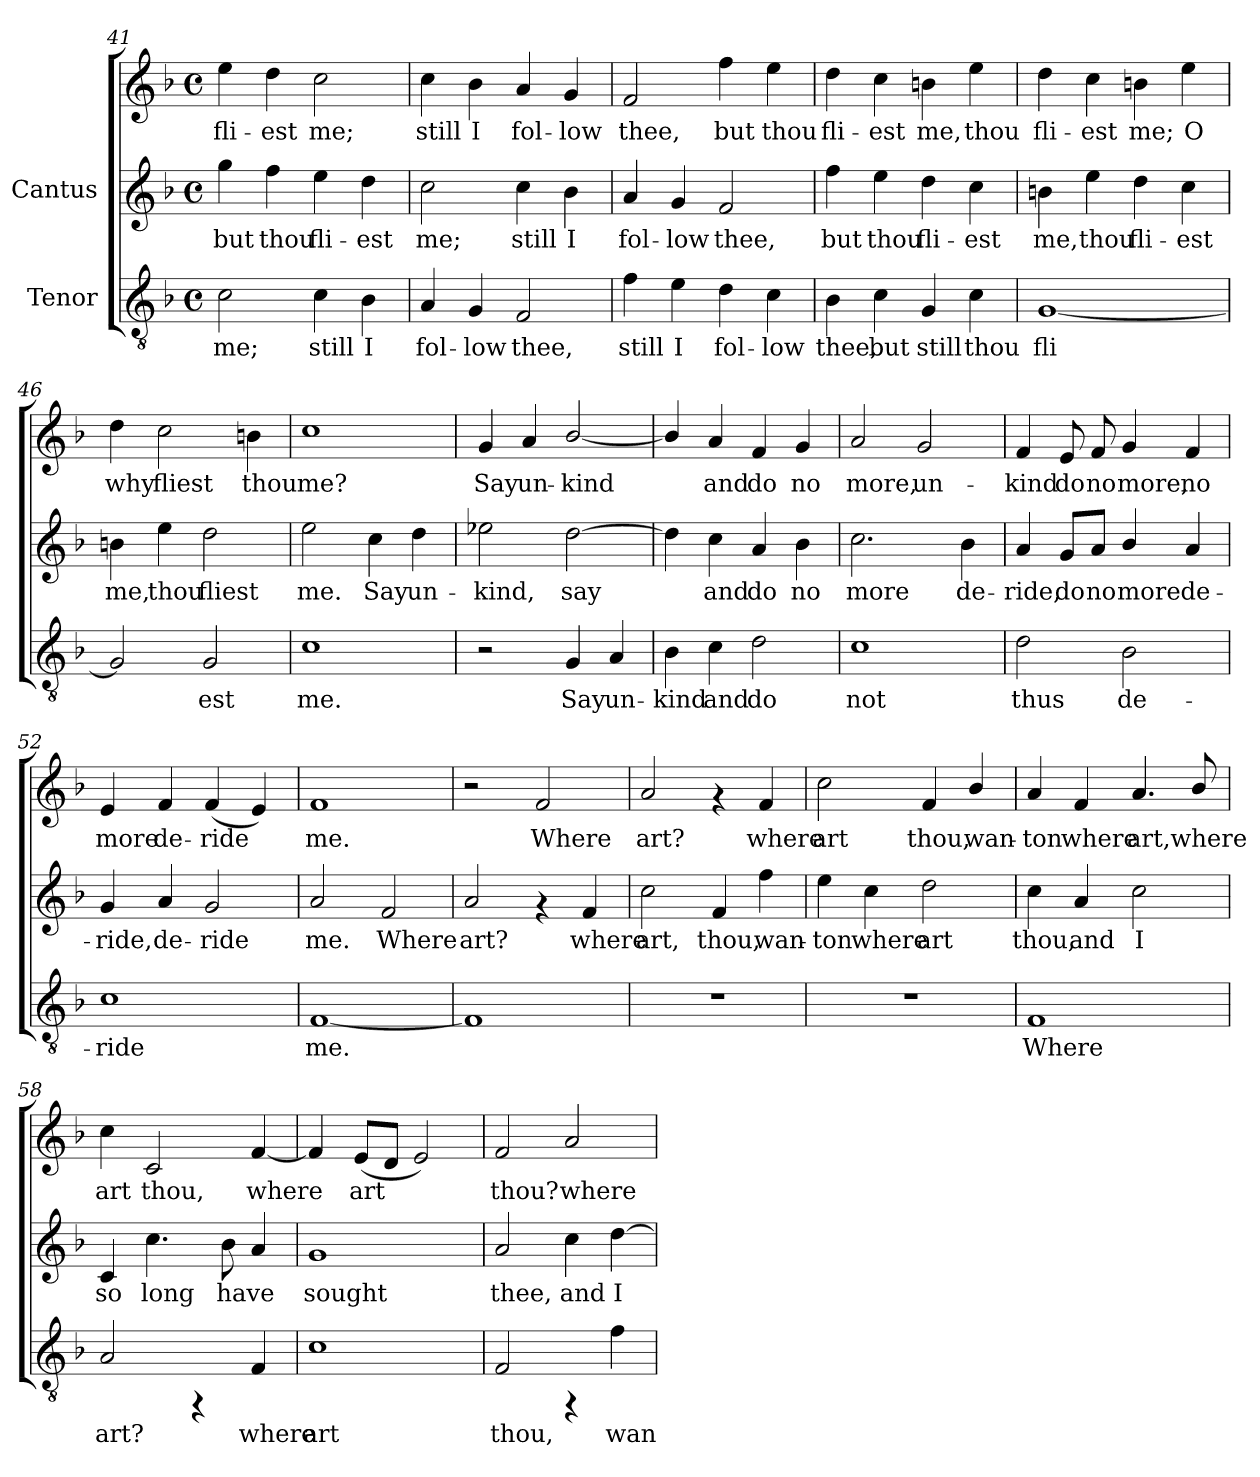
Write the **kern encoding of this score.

**kern	**text	**kern	**text	**kern	**text
*part2	*part2	*part1	*part1	*part1	*part1
*staff3	*staff3	*staff2	*staff2	*staff1	*staff1
*I"Tenor	*	*I"Cantus	*	*	*
!!LO:PB:g=z
*clefGv2	*	*clefG2	*	*clefG2	*
*k[b-]	*	*k[b-]	*	*k[b-]	*
*F:	*	*F:	*	*F:	*
*M4/4	*	*M4/4	*	*M4/4	*
*met(c)	*	*met(c)	*	*met(c)	*
=41	=41	=41	=41	=41	=41
!	!LO:LY:b:cj	!	!LO:LY:b:cj	!	!LO:LY:b:cj
2c\	me;	4gg\	but	4ee\	fli-
!	!	!	!LO:LY:b:cj	!	!LO:LY:b:cj
.	.	4ff\	thou	4dd\	-est
!	!LO:LY:b:cj	!	!LO:LY:b:cj	!	!LO:LY:b:cj
4c\	still	4ee\	fli-	2cc\	me;
!	!LO:LY:b:cj	!	!LO:LY:b:cj	!	!
4B-\	I	4dd\	-est	.	.
=42	=42	=42	=42	=42	=42
!	!LO:LY:b:cj	!	!LO:LY:b:cj	!	!LO:LY:b:cj
4A/	fol-	2cc\	me;	4cc\	still
!	!LO:LY:b:cj	!	!	!	!LO:LY:b:cj
4G/	-low	.	.	4b-\	I
!	!LO:LY:b:cj	!	!LO:LY:b:cj	!	!LO:LY:b:cj
2F/	thee,	4cc\	still	4a/	fol-
!	!	!	!LO:LY:b:cj	!	!LO:LY:b:cj
.	.	4b-\	I	4g/	-low
=43	=43	=43	=43	=43	=43
!	!LO:LY:b:cj	!	!LO:LY:b:cj	!	!LO:LY:b:cj
4f\	still	4a/	fol-	2f/	thee,
!	!LO:LY:b:cj	!	!LO:LY:b:cj	!	!
4e\	I	4g/	-low	.	.
!	!LO:LY:b:cj	!	!LO:LY:b:cj	!	!LO:LY:b:cj
4d\	fol-	2f/	thee,	4ff\	but
!	!LO:LY:b:cj	!	!	!	!LO:LY:b:cj
4c\	-low	.	.	4ee\	thou
=44	=44	=44	=44	=44	=44
!	!LO:LY:b:cj	!	!LO:LY:b:cj	!	!LO:LY:b:cj
4B-\	thee,	4ff\	but	4dd\	fli-
!	!LO:LY:b:cj	!	!LO:LY:b:cj	!	!LO:LY:b:cj
4c\	but	4ee\	thou	4cc\	-est
!	!LO:LY:b:cj	!	!LO:LY:b:cj	!	!LO:LY:b:cj
4G/	still	4dd\	fli-	4bn\	me,
!	!LO:LY:b:cj	!	!LO:LY:b:cj	!	!LO:LY:b:cj
4c\	thou	4cc\	-est	4ee\	thou
!!LO:LB:g=z
=45	=45	=45	=45	=45	=45
!	!LO:LY:b:cj	!	!LO:LY:b:cj	!	!LO:LY:b:cj
[<1G	fli-	4bn\	me,	4dd\	fli-
!	!	!	!LO:LY:b:cj	!	!LO:LY:b:cj
.	.	4ee\	thou	4cc\	-est
!	!	!	!LO:LY:b:cj	!	!LO:LY:b:cj
.	.	4dd\	fli-	4bn\	me;
!	!	!	!LO:LY:b:cj	!	!LO:LY:b:cj
.	.	4cc\	-est	4ee\	O
=46	=46	=46	=46	=46	=46
!	!LO:LY:b:cj	!	!LO:LY:b:cj	!	!LO:LY:b:cj
2G/]	-	4bn\	me,	4dd\	why
!	!	!	!LO:LY:b:cj	!	!LO:LY:b:cj
.	.	4ee\	thou	2cc\	fliest
!	!LO:LY:b:cj	!	!LO:LY:b:cj	!	!
2G/	est	2dd\	fliest	.	.
!	!	!	!	!	!LO:LY:b:cj
.	.	.	.	4bn\	thou
=47	=47	=47	=47	=47	=47
!	!LO:LY:b:cj	!	!LO:LY:b:cj	!	!LO:LY:b:cj
1c	me.	2ee\	me.	1cc	me?
!	!	!	!LO:LY:b:cj	!	!
.	.	4cc\	Say	.	.
!	!	!	!LO:LY:b:cj	!	!
.	.	4dd\	un-	.	.
=48	=48	=48	=48	=48	=48
!	!	!	!LO:LY:b:cj	!	!LO:LY:b:cj
2r	.	2ee-X\	kind,	4g/	-Say
!	!	!	!	!	!LO:LY:b:cj
.	.	.	.	4a/	un-
!	!LO:LY:b:cj	!	!LO:LY:b:cj	!	!LO:LY:b:cj
4G/	Say	[>2dd\	say	[<2b-/	-kind
!	!LO:LY:b:cj	!	!	!	!
4A/	un-	.	.	.	.
=49	=49	=49	=49	=49	=49
!	!LO:LY:b:cj	!	!LO:LY:b:cj	!	!LO:LY:b:cj
4B-\	-kind	4dd\]	.	4b-/]	.
!	!LO:LY:b:cj	!	!LO:LY:b:cj	!	!LO:LY:b:cj
4c\	and	4cc\	and	4a/	and
!	!LO:LY:b:cj	!	!LO:LY:b:cj	!	!LO:LY:b:cj
2d\	do	4a/	do	4f/	do
!	!	!	!LO:LY:b:cj	!	!LO:LY:b:cj
.	.	4b-\	no	4g/	no
!!LO:LB:g=z
=50	=50	=50	=50	=50	=50
!	!LO:LY:b:cj	!	!LO:LY:b:cj	!	!LO:LY:b:cj
1c	not	2.cc\	-more	2a/	more,
!	!	!	!	!	!LO:LY:b:cj
.	.	.	.	2g/	un-
!	!	!	!LO:LY:b:cj	!	!
.	.	4b-\	de-	.	.
=51	=51	=51	=51	=51	=51
!	!LO:LY:b:cj	!	!LO:LY:b:cj	!	!LO:LY:b:cj
2d\	thus	4a/	ride,	4f/	-kind
!	!	!	!LO:LY:b:cj	!	!LO:LY:b:cj
.	.	8g/L	do	8e/	do
!	!	!	!LO:LY:b:cj	!	!LO:LY:b:cj
.	.	8a/J	no	8f/	no
!	!LO:LY:b:cj	!	!LO:LY:b:cj	!	!LO:LY:b:cj
2B-\	de-	4b-/	more	4g/	more,
!	!	!	!LO:LY:b:cj	!	!LO:LY:b:cj
.	.	4a/	de-	4f/	no
=52	=52	=52	=52	=52	=52
!	!LO:LY:b:cj	!	!LO:LY:b:cj	!	!LO:LY:b:cj
1c	-ride	4g/	ride,	4e/	-more
!	!	!	!LO:LY:b:cj	!	!LO:LY:b:cj
.	.	4a/	de-	4f/	de-
!	!	!	!LO:LY:b:cj	!	!LO:LY:b:cj
.	.	2g/	-ride	(<4f/	-ride
!	!	!	!	!	!LO:LY:b:cj
.	.	.	.	4e/)	.
=53	=53	=53	=53	=53	=53
!	!LO:LY:b:cj	!	!LO:LY:b:cj	!	!LO:LY:b:cj
[<1F	me.	2a/	me.	1f	me.
!	!	!	!LO:LY:b:cj	!	!
.	.	2f/	Where	.	.
=54	=54	=54	=54	=54	=54
!	!	!	!LO:LY:b:cj	!	!
1F]	.	2a/	art?	2r	.
!	!	!	!	!	!LO:LY:b:cj
.	.	4rf	.	2f/	Where
!	!	!	!LO:LY:b:cj	!	!
.	.	4f/	where	.	.
!!LO:LB:g=z
=55	=55	=55	=55	=55	=55
!	!	!	!LO:LY:b:cj	!	!LO:LY:b:cj
1r	.	2cc\	art,	2a/	art?
!	!	!	!LO:LY:b:cj	!	!
.	.	4f/	thou,	4rf	.
!	!	!	!LO:LY:b:cj	!	!LO:LY:b:cj
.	.	4ff\	wan-	4f/	where
=56	=56	=56	=56	=56	=56
!	!	!	!LO:LY:b:cj	!	!LO:LY:b:cj
1r	.	4ee\	-ton	2cc\	-art
!	!	!	!LO:LY:b:cj	!	!
.	.	4cc\	where	.	.
!	!	!	!LO:LY:b:cj	!	!LO:LY:b:cj
.	.	2dd\	art	4f/	thou,
!	!	!	!	!	!LO:LY:b:cj
.	.	.	.	4b-/	wan-
=57	=57	=57	=57	=57	=57
!	!LO:LY:b:cj	!	!LO:LY:b:cj	!	!LO:LY:b:cj
1F	Where	4cc\	thou,	4a/	ton
!	!	!	!LO:LY:b:cj	!	!LO:LY:b:cj
.	.	4a/	and	4f/	where
!	!	!	!LO:LY:b:cj	!	!LO:LY:b:cj
.	.	2cc\	I	4.a/	art,
!	!	!	!	!	!LO:LY:b:cj
.	.	.	.	8b-/	where
=58	=58	=58	=58	=58	=58
!	!LO:LY:b:cj	!	!LO:LY:b:cj	!	!LO:LY:b:cj
2A/	art?	4c/	so	4cc\	art
!	!	!	!LO:LY:b:cj	!	!LO:LY:b:cj
.	.	4.cc\	long	2c/	thou,
4rFF	.	.	.	.	.
!	!	!	!LO:LY:b:cj	!	!
.	.	8b-\	have	.	.
!	!LO:LY:b:cj	!	!LO:LY:b:cj	!	!LO:LY:b:cj
4F/	where	4a/	.	[<4f/	where
=59	=59	=59	=59	=59	=59
!	!LO:LY:b:cj	!	!LO:LY:b:cj	!	!LO:LY:b:cj
1c	art	1g	sought	4f/]	.
!	!	!	!	!	!LO:LY:b:cj
.	.	.	.	(<8e/L	art
!	!	!	!	!	!LO:LY:b:cj
.	.	.	.	8d/J	.
!	!	!	!	!	!LO:LY:b:cj
.	.	.	.	2e/)	.
!!LO:LB:g=z
=60	=60	=60	=60	=60	=60
!	!LO:LY:b:cj	!	!LO:LY:b:cj	!	!LO:LY:b:cj
2F/	thou,	2a/	thee,	2f/	thou?
!	!	!	!LO:LY:b:cj	!	!LO:LY:b:cj
4rFF	.	4cc\	and	2a/	where
!	!LO:LY:b:cj	!	!LO:LY:b:cj	!	!
4f\	wan-	[>4dd\	I	.	.
=	=	=	=	=	=
*-	*-	*-	*-	*-	*-
